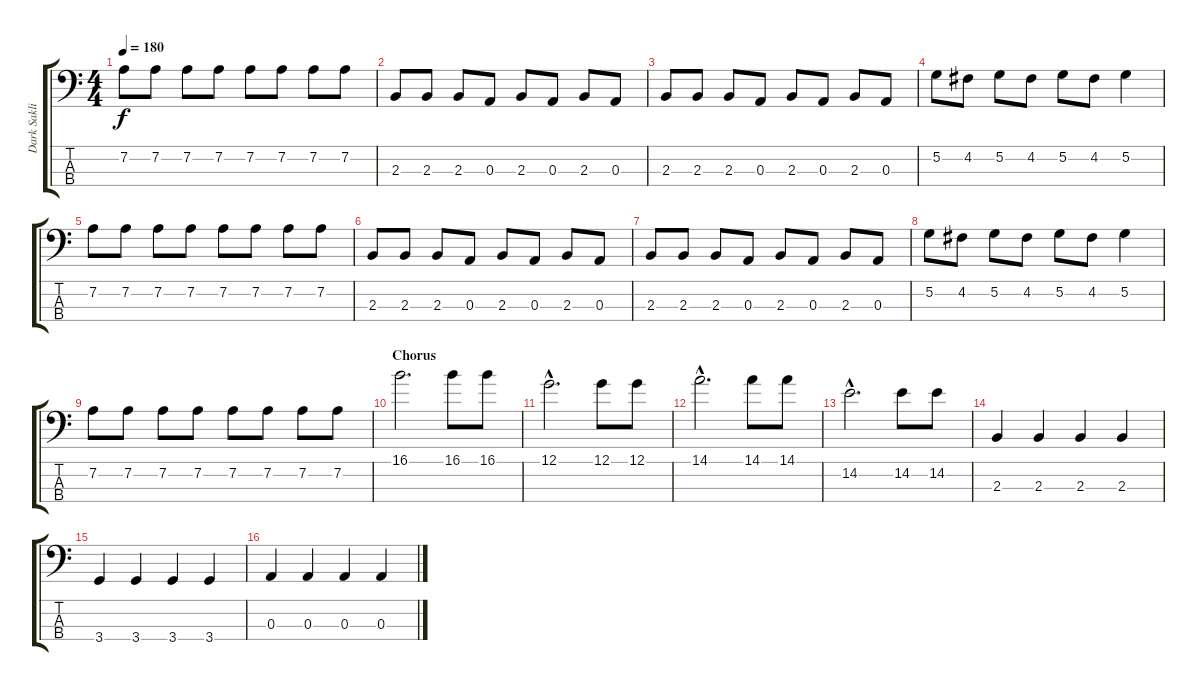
\track ("Dark Saklis" "Dark Sakli") {instrument electricbassfinger}
\staff {score tabs}
\tuning (G2 D2 A1 E1) {hide}
\ts (4 4)
\tempo 180
\clef f4
\ks c
7.2.8{dy f} 7.2.8 7.2.8 7.2.8 7.2.8 7.2.8 7.2.8 7.2.8 |
2.3.8 2.3.8 2.3.8 0.3.8 2.3.8 0.3.8 2.3.8 0.3.8 |
2.3.8 2.3.8 2.3.8 0.3.8 2.3.8 0.3.8 2.3.8 0.3.8 |
5.2.8 4.2.8 5.2.8 4.2.8 5.2.8 4.2.8 5.2.4 |
7.2.8 7.2.8 7.2.8 7.2.8 7.2.8 7.2.8 7.2.8 7.2.8 |
2.3.8 2.3.8 2.3.8 0.3.8 2.3.8 0.3.8 2.3.8 0.3.8 |
2.3.8 2.3.8 2.3.8 0.3.8 2.3.8 0.3.8 2.3.8 0.3.8 |
5.2.8 4.2.8 5.2.8 4.2.8 5.2.8 4.2.8 5.2.4 |
7.2.8 7.2.8 7.2.8 7.2.8 7.2.8 7.2.8 7.2.8 7.2.8 |
\section ("" "Chorus")
16.1.2{d} 16.1.8 16.1.8 |
12.1{hac}.2{d} 12.1.8 12.1.8 |
14.1{hac}.2{d} 14.1.8 14.1.8 |
14.2{hac}.2{d} 14.2.8 14.2.8 |
2.3.4 2.3.4 2.3.4 2.3.4 |
3.4.4 3.4.4 3.4.4 3.4.4 |
0.3.4 0.3.4 0.3.4 0.3.4
